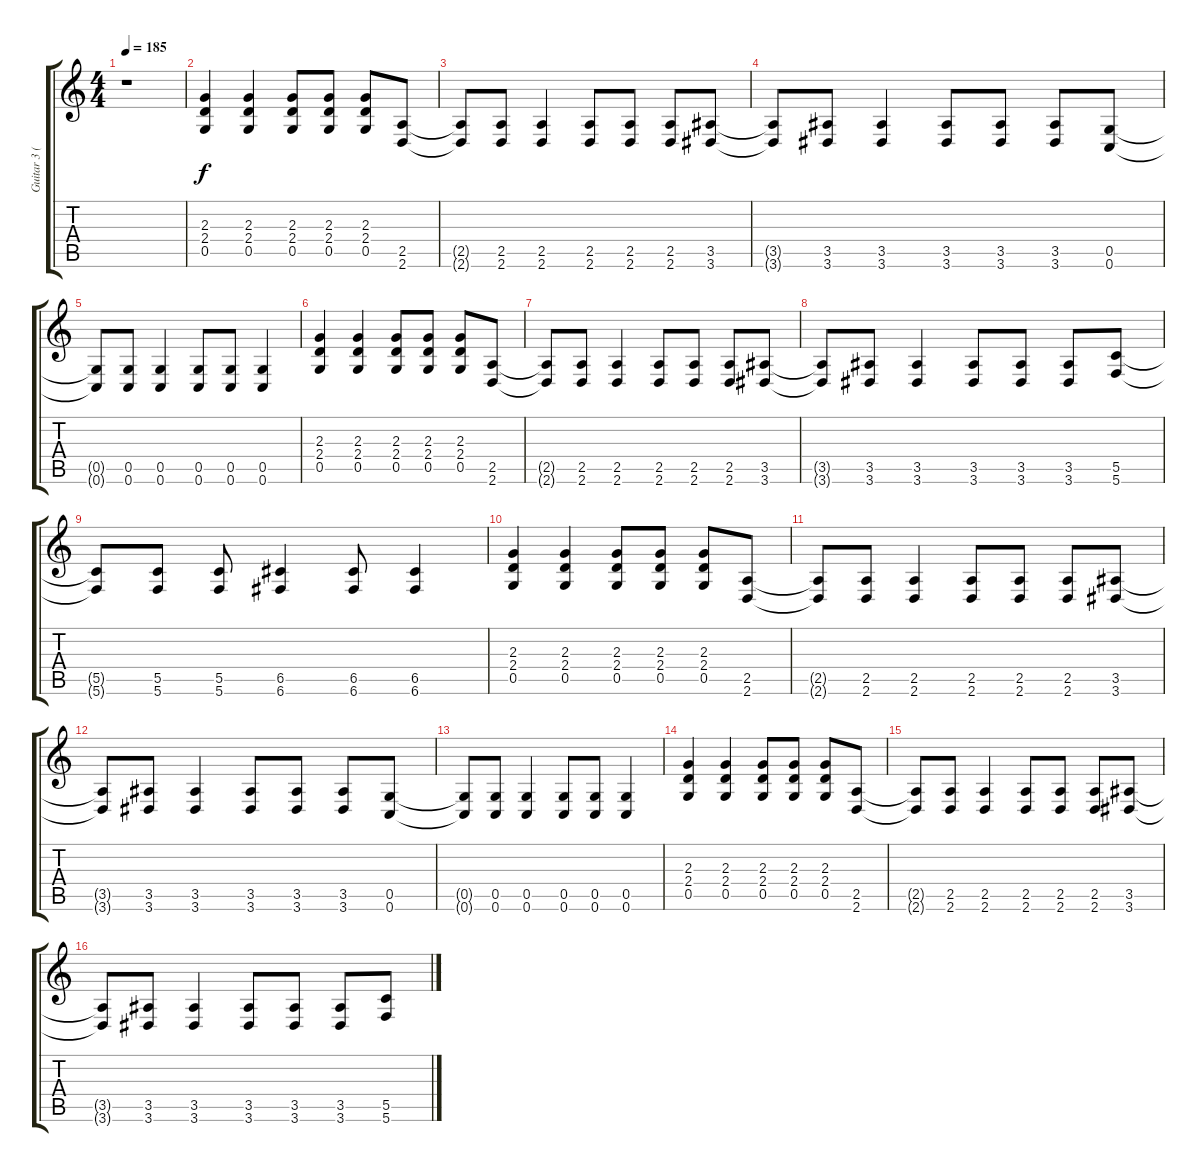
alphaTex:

\track ("Guitar 3 (Rhytm)" "Guitar 3 (") {instrument distortionguitar}
\staff {score tabs}
\tuning (D4 A3 F3 C3 G2 C2) {hide}
\ts (4 4)
\tempo 185
\clef g2
\ks c
r.1{dy ff} |
(2.3 2.4 0.5).4{dy f} (2.3 2.4 0.5).4 (2.3 2.4 0.5).8 (2.3 2.4 0.5).8 (2.3 2.4 0.5).8 (2.5 2.6).8 |
(2.5{t} 2.6{t}).8 (2.5 2.6).8 (2.5 2.6).4 (2.5 2.6).8 (2.5 2.6).8 (2.5 2.6).8 (3.5 3.6).8 |
(3.5{t} 3.6{t}).8 (3.5 3.6).8 (3.5 3.6).4 (3.5 3.6).8 (3.5 3.6).8 (3.5 3.6).8 (0.5 0.6).8 |
(0.5{t} 0.6{t}).8 (0.5 0.6).8 (0.5 0.6).4 (0.5 0.6).8 (0.5 0.6).8 (0.5 0.6).4 |
(2.3 2.4 0.5).4 (2.3 2.4 0.5).4 (2.3 2.4 0.5).8 (2.3 2.4 0.5).8 (2.3 2.4 0.5).8 (2.5 2.6).8 |
(2.5{t} 2.6{t}).8 (2.5 2.6).8 (2.5 2.6).4 (2.5 2.6).8 (2.5 2.6).8 (2.5 2.6).8 (3.5 3.6).8 |
(3.5{t} 3.6{t}).8 (3.5 3.6).8 (3.5 3.6).4 (3.5 3.6).8 (3.5 3.6).8 (3.5 3.6).8 (5.5 5.6).8 |
(5.5{t} 5.6{t}).8 (5.5 5.6).8 (5.5 5.6).8 (6.5 6.6).4 (6.5 6.6).8 (6.5 6.6).4 |
(2.3 2.4 0.5).4 (2.3 2.4 0.5).4 (2.3 2.4 0.5).8 (2.3 2.4 0.5).8 (2.3 2.4 0.5).8 (2.5 2.6).8 |
(2.5{t} 2.6{t}).8 (2.5 2.6).8 (2.5 2.6).4 (2.5 2.6).8 (2.5 2.6).8 (2.5 2.6).8 (3.5 3.6).8 |
(3.5{t} 3.6{t}).8 (3.5 3.6).8 (3.5 3.6).4 (3.5 3.6).8 (3.5 3.6).8 (3.5 3.6).8 (0.5 0.6).8 |
(0.5{t} 0.6{t}).8 (0.5 0.6).8 (0.5 0.6).4 (0.5 0.6).8 (0.5 0.6).8 (0.5 0.6).4 |
(2.3 2.4 0.5).4 (2.3 2.4 0.5).4 (2.3 2.4 0.5).8 (2.3 2.4 0.5).8 (2.3 2.4 0.5).8 (2.5 2.6).8 |
(2.5{t} 2.6{t}).8 (2.5 2.6).8 (2.5 2.6).4 (2.5 2.6).8 (2.5 2.6).8 (2.5 2.6).8 (3.5 3.6).8 |
(3.5{t} 3.6{t}).8 (3.5 3.6).8 (3.5 3.6).4 (3.5 3.6).8 (3.5 3.6).8 (3.5 3.6).8 (5.5 5.6).8
